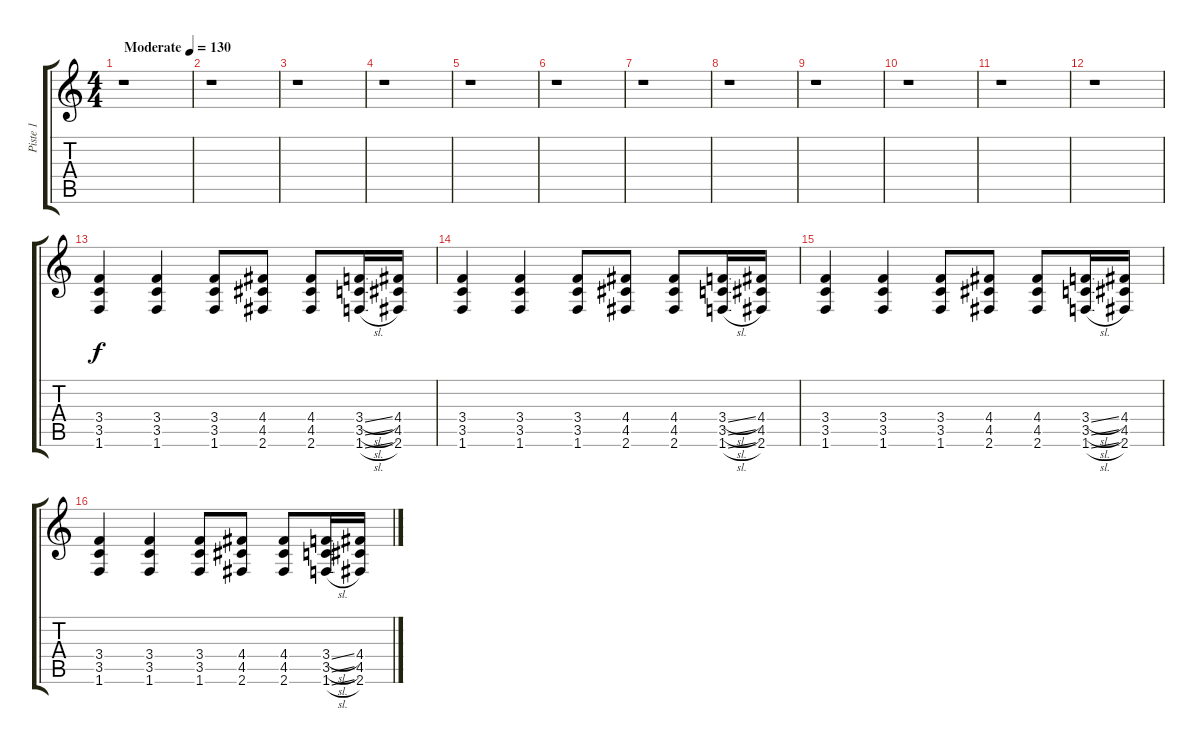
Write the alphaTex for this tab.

\track ("Piste 1" "Piste 1") {instrument distortionguitar}
\staff {score tabs}
\tuning (E4 B3 G3 D3 A2 E2) {hide}
\ts (4 4)
\tempo (130 "Moderate")
\clef g2
\ks c
r.1{dy f instrument distortionguitar} |
r.1 |
r.1 |
r.1 |
r.1 |
r.1 |
r.1 |
r.1 |
r.1 |
r.1 |
r.1 |
r.1 |
(3.4 3.5 1.6).4 (3.4 3.5 1.6).4 (3.4 3.5 1.6).8 (4.4 4.5 2.6).8 (4.4 4.5 2.6).8 (3.4{sl} 3.5{sl} 1.6{sl}).16 (4.4 4.5 2.6).16 |
(3.4 3.5 1.6).4 (3.4 3.5 1.6).4 (3.4 3.5 1.6).8 (4.4 4.5 2.6).8 (4.4 4.5 2.6).8 (3.4{sl} 3.5{sl} 1.6{sl}).16 (4.4 4.5 2.6).16 |
(3.4 3.5 1.6).4 (3.4 3.5 1.6).4 (3.4 3.5 1.6).8 (4.4 4.5 2.6).8 (4.4 4.5 2.6).8 (3.4{sl} 3.5{sl} 1.6{sl}).16 (4.4 4.5 2.6).16 |
(3.4 3.5 1.6).4 (3.4 3.5 1.6).4 (3.4 3.5 1.6).8 (4.4 4.5 2.6).8 (4.4 4.5 2.6).8 (3.4{sl} 3.5{sl} 1.6{sl}).16 (4.4 4.5 2.6).16
